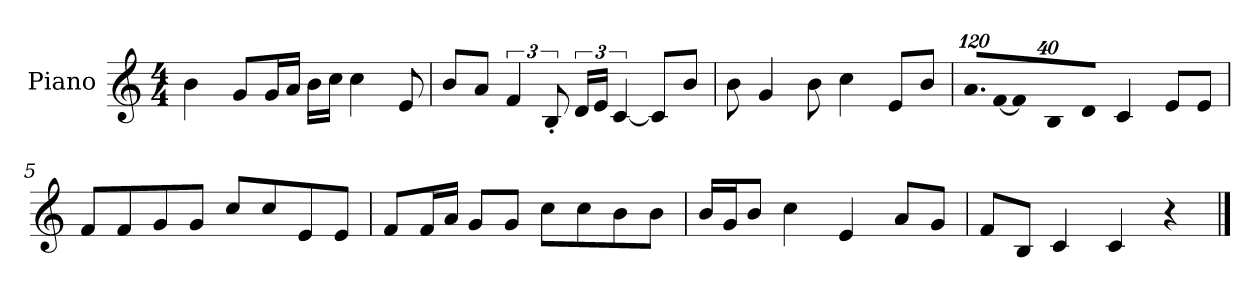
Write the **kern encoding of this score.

**kern
*part1
*staff1
*I"Piano
*I'P-no
*clefG2
*k[]
*M4/4
*MM90
=1
4b\
8g/L
16g/L
16a/JJ
16b\LL
16cc\JJ
4cc\
8e/
=2
8b/L
8a/J
6f/
12B'/
24d/LL
24e/JJ
[6c/
8c/L]
8b/J
=3
8b\
4g/
8b\
4cc\
8e/L
8b/J
=4
*Xbrackettup
!LO:N:vis=16.
960%103a/LL
!LO:N:vis=32
[640%23f/JK
!LO:N:vis=8
960%137f/]
!LO:N:vis=16
1920%137B/K
!LO:N:vis=8
960%137d/J
4c/
8e/L
8e/J
=5
8f/L
8f/
8g/
8g/J
8cc/L
8cc/
8e/
8e/J
!!LO:LB:g=z
=6
8f/L
16f/L
16a/JJ
8g/L
8g/J
8cc\L
8cc\
8b\
8b\J
=7
16b/LL
16g/J
8b/J
4cc\
4e/
8a/L
8g/J
=8
8f/L
8B/J
4c/
4c/
4r
==
*-
